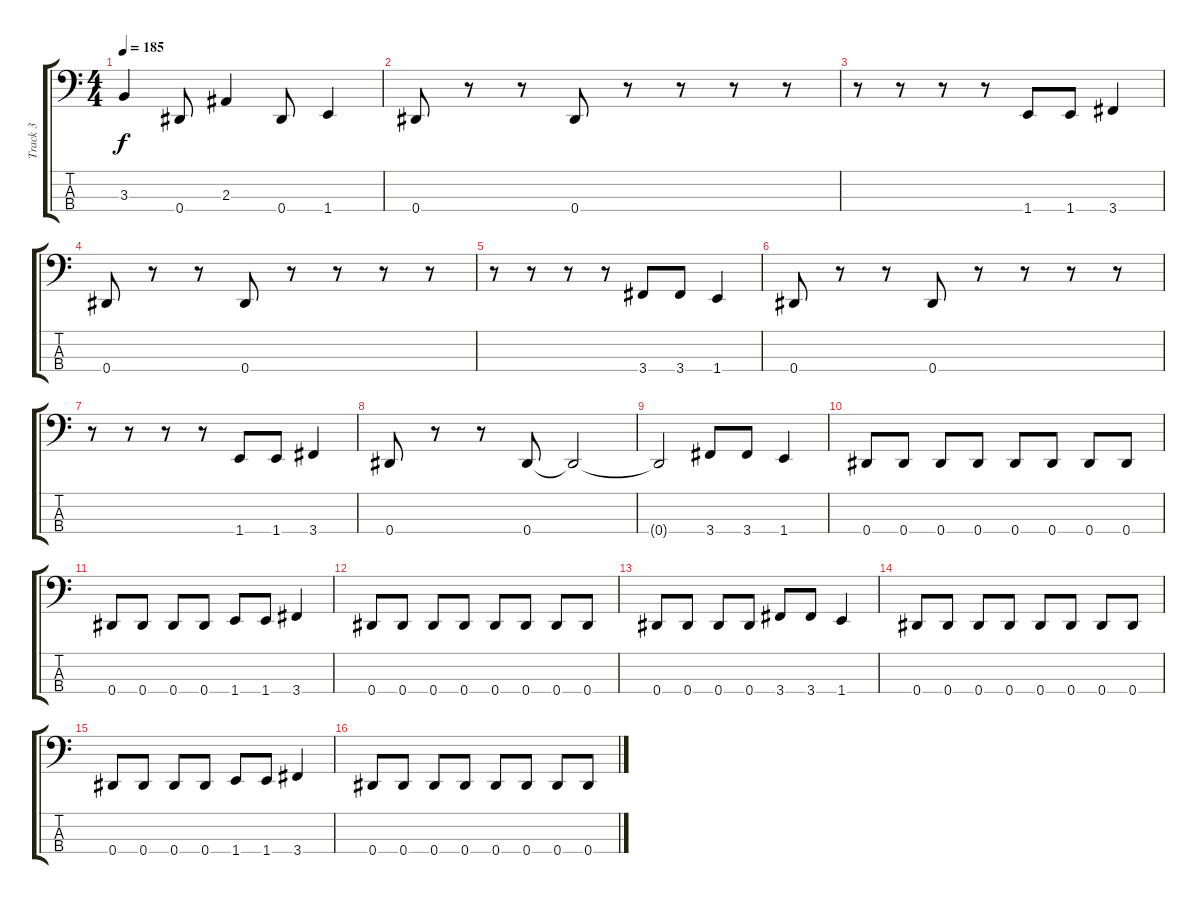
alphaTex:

\track ("Track 3" "Track 3") {instrument electricbassfinger}
\staff {score tabs}
\tuning (Gb2 Db2 Ab1 Eb1) {hide}
\ts (4 4)
\tempo 185
\clef f4
\ks c
3.3.4{dy f} 0.4.8 2.3.4 0.4.8 1.4.4 |
0.4.8 r.8 r.8 0.4.8 r.8 r.8 r.8 r.8 |
r.8 r.8 r.8 r.8 1.4.8 1.4.8 3.4.4 |
0.4.8 r.8 r.8 0.4.8 r.8 r.8 r.8 r.8 |
r.8 r.8 r.8 r.8 3.4.8 3.4.8 1.4.4 |
0.4.8 r.8 r.8 0.4.8 r.8 r.8 r.8 r.8 |
r.8 r.8 r.8 r.8 1.4.8 1.4.8 3.4.4 |
0.4.8 r.8 r.8 0.4.8 0.4{t}.2 |
0.4{t}.2 3.4.8 3.4.8 1.4.4 |
0.4.8 0.4.8 0.4.8 0.4.8 0.4.8 0.4.8 0.4.8 0.4.8 |
0.4.8 0.4.8 0.4.8 0.4.8 1.4.8 1.4.8 3.4.4 |
0.4.8 0.4.8 0.4.8 0.4.8 0.4.8 0.4.8 0.4.8 0.4.8 |
0.4.8 0.4.8 0.4.8 0.4.8 3.4.8 3.4.8 1.4.4 |
0.4.8 0.4.8 0.4.8 0.4.8 0.4.8 0.4.8 0.4.8 0.4.8 |
0.4.8 0.4.8 0.4.8 0.4.8 1.4.8 1.4.8 3.4.4 |
0.4.8 0.4.8 0.4.8 0.4.8 0.4.8 0.4.8 0.4.8 0.4.8
